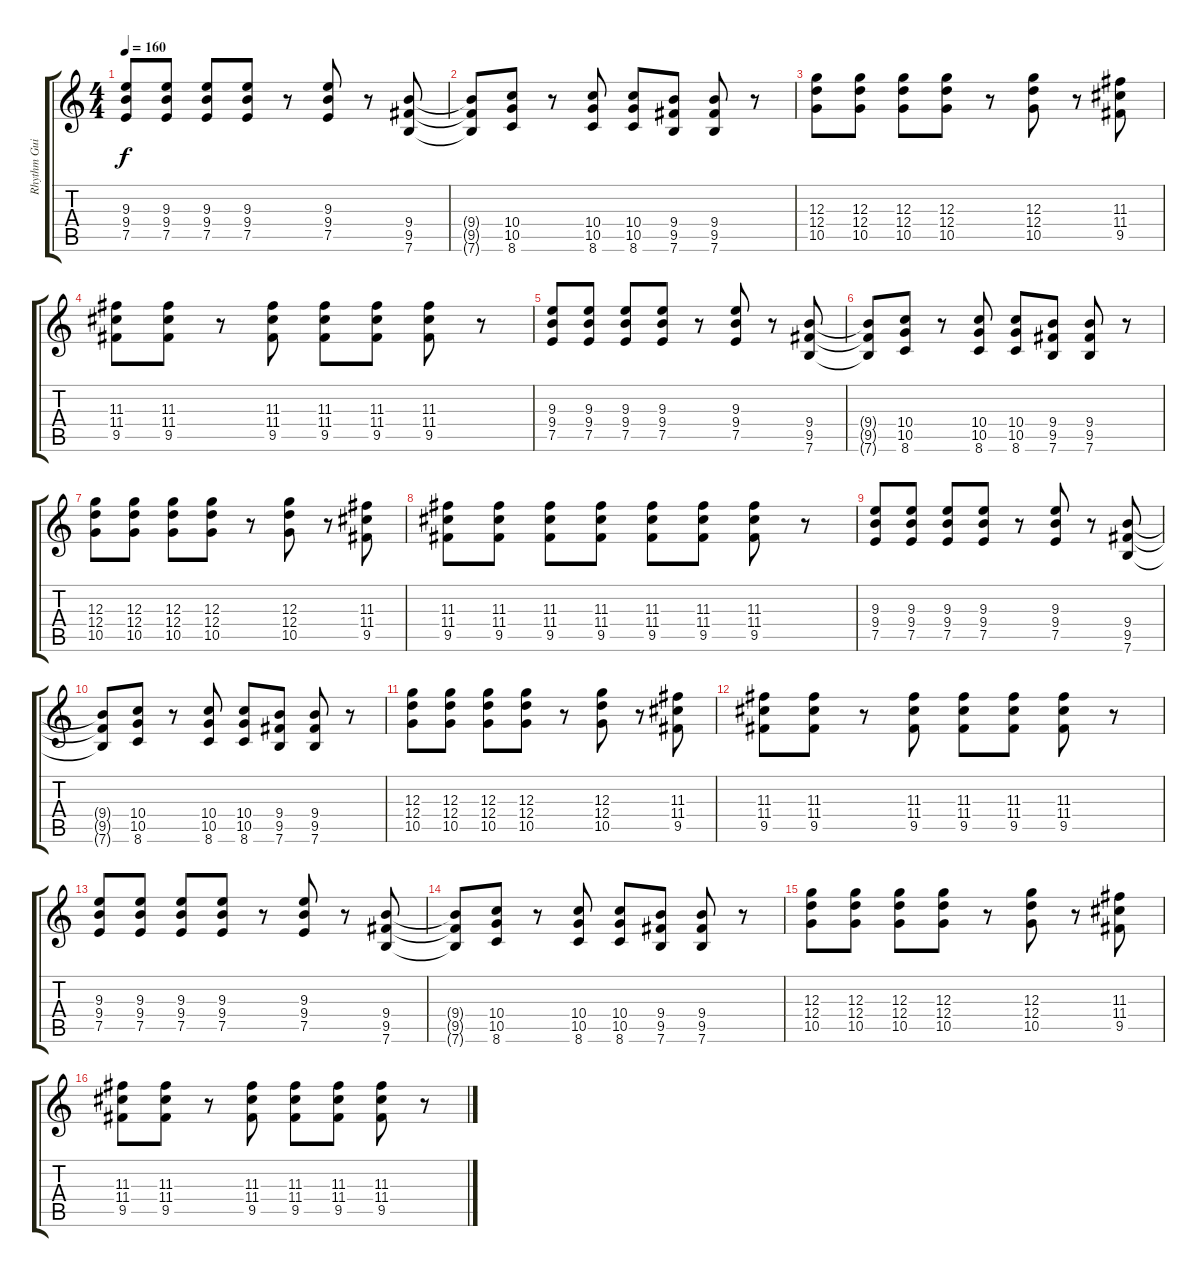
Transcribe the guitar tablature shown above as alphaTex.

\track ("Rhythm Guitar" "Rhythm Gui") {instrument overdrivenguitar}
\staff {score tabs}
\tuning (E4 B3 G3 D3 A2 E2) {hide}
\ts (4 4)
\tempo 160
\clef g2
\ks c
(9.3 9.4 7.5).8{dy f} (9.3 9.4 7.5).8 (9.3 9.4 7.5).8 (9.3 9.4 7.5).8 r.8 (9.3 9.4 7.5).8 r.8 (9.4 9.5 7.6).8 |
(9.4{t} 9.5{t} 7.6{t}).8 (10.4 10.5 8.6).8 r.8 (10.4 10.5 8.6).8 (10.4 10.5 8.6).8 (9.4 9.5 7.6).8 (9.4 9.5 7.6).8 r.8 |
(12.3 12.4 10.5).8 (12.3 12.4 10.5).8 (12.3 12.4 10.5).8 (12.3 12.4 10.5).8 r.8 (12.3 12.4 10.5).8 r.8 (11.3 11.4 9.5).8 |
(11.3 11.4 9.5).8 (11.3 11.4 9.5).8 r.8 (11.3 11.4 9.5).8 (11.3 11.4 9.5).8 (11.3 11.4 9.5).8 (11.3 11.4 9.5).8 r.8 |
(9.3 9.4 7.5).8 (9.3 9.4 7.5).8 (9.3 9.4 7.5).8 (9.3 9.4 7.5).8 r.8 (9.3 9.4 7.5).8 r.8 (9.4 9.5 7.6).8 |
(9.4{t} 9.5{t} 7.6{t}).8 (10.4 10.5 8.6).8 r.8 (10.4 10.5 8.6).8 (10.4 10.5 8.6).8 (9.4 9.5 7.6).8 (9.4 9.5 7.6).8 r.8 |
(12.3 12.4 10.5).8 (12.3 12.4 10.5).8 (12.3 12.4 10.5).8 (12.3 12.4 10.5).8 r.8 (12.3 12.4 10.5).8 r.8 (11.3 11.4 9.5).8 |
(11.3 11.4 9.5).8 (11.3 11.4 9.5).8 (11.3 11.4 9.5).8 (11.3 11.4 9.5).8 (11.3 11.4 9.5).8 (11.3 11.4 9.5).8 (11.3 11.4 9.5).8 r.8 |
(9.3 9.4 7.5).8 (9.3 9.4 7.5).8 (9.3 9.4 7.5).8 (9.3 9.4 7.5).8 r.8 (9.3 9.4 7.5).8 r.8 (9.4 9.5 7.6).8 |
(9.4{t} 9.5{t} 7.6{t}).8 (10.4 10.5 8.6).8 r.8 (10.4 10.5 8.6).8 (10.4 10.5 8.6).8 (9.4 9.5 7.6).8 (9.4 9.5 7.6).8 r.8 |
(12.3 12.4 10.5).8 (12.3 12.4 10.5).8 (12.3 12.4 10.5).8 (12.3 12.4 10.5).8 r.8 (12.3 12.4 10.5).8 r.8 (11.3 11.4 9.5).8 |
(11.3 11.4 9.5).8 (11.3 11.4 9.5).8 r.8 (11.3 11.4 9.5).8 (11.3 11.4 9.5).8 (11.3 11.4 9.5).8 (11.3 11.4 9.5).8 r.8 |
(9.3 9.4 7.5).8 (9.3 9.4 7.5).8 (9.3 9.4 7.5).8 (9.3 9.4 7.5).8 r.8 (9.3 9.4 7.5).8 r.8 (9.4 9.5 7.6).8 |
(9.4{t} 9.5{t} 7.6{t}).8 (10.4 10.5 8.6).8 r.8 (10.4 10.5 8.6).8 (10.4 10.5 8.6).8 (9.4 9.5 7.6).8 (9.4 9.5 7.6).8 r.8 |
(12.3 12.4 10.5).8 (12.3 12.4 10.5).8 (12.3 12.4 10.5).8 (12.3 12.4 10.5).8 r.8 (12.3 12.4 10.5).8 r.8 (11.3 11.4 9.5).8 |
(11.3 11.4 9.5).8 (11.3 11.4 9.5).8 r.8 (11.3 11.4 9.5).8 (11.3 11.4 9.5).8 (11.3 11.4 9.5).8 (11.3 11.4 9.5).8 r.8
